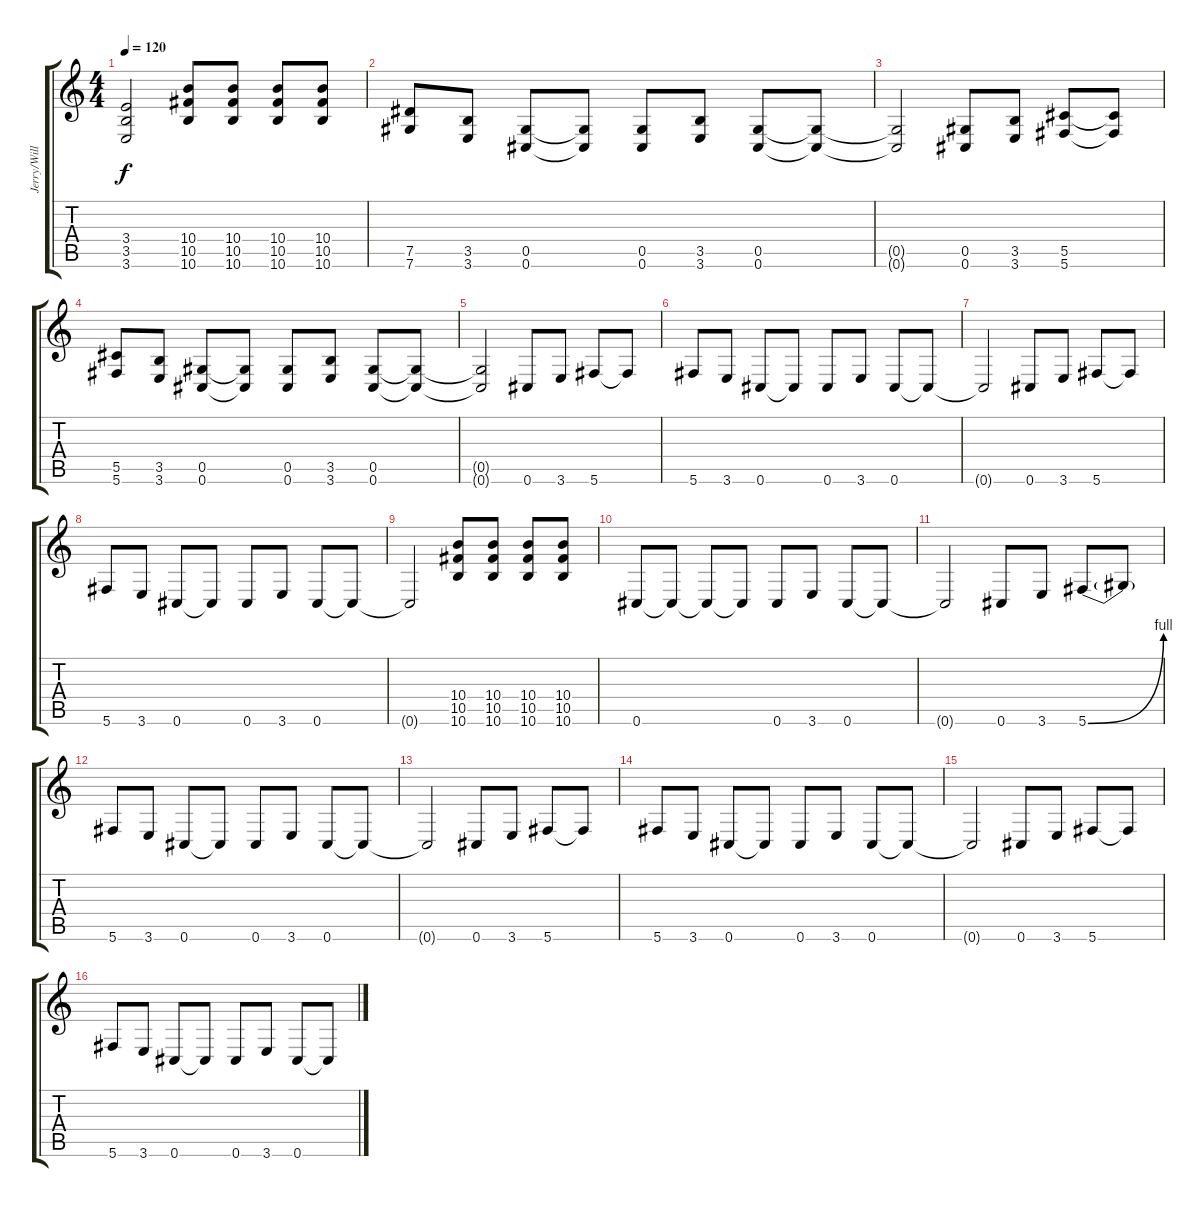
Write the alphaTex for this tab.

\track ("Jerry/Will" "Jerry/Will") {instrument overdrivenguitar}
\staff {score tabs}
\tuning (Eb4 Bb3 Gb3 Db3 Ab2 Db2) {hide}
\ts (4 4)
\tempo 120
\clef g2
\ks c
(3.4{t} 3.5{t} 3.6{t}).2{dy f volume 6} (10.4 10.5 10.6).8{volume 13} (10.4 10.5 10.6).8 (10.4 10.5 10.6).8 (10.4 10.5 10.6).8 |
(7.5 7.6).8 (3.5 3.6).8 (0.5 0.6).8 (0.5{t} 0.6{t}).8 (0.5 0.6).8 (3.5 3.6).8 (0.5 0.6).8 (0.5{t} 0.6{t}).8 |
(0.5{t} 0.6{t}).2 (0.5 0.6).8 (3.5 3.6).8 (5.5 5.6).8 (5.5{t} 5.6{t}).8 |
(5.5 5.6).8 (3.5 3.6).8 (0.5 0.6).8 (0.5{t} 0.6{t}).8 (0.5 0.6).8 (3.5 3.6).8 (0.5 0.6).8 (0.5{t} 0.6{t}).8 |
(0.5{t} 0.6{t}).2 0.6.8 3.6.8 5.6.8 5.6{t}.8 |
5.6.8 3.6.8 0.6.8 0.6{t}.8 0.6.8 3.6.8 0.6.8 0.6{t}.8 |
0.6{t}.2 0.6.8 3.6.8 5.6.8 5.6{t}.8 |
5.6.8 3.6.8 0.6.8 0.6{t}.8 0.6.8 3.6.8 0.6.8 0.6{t}.8 |
0.6{t}.2 (10.4 10.5 10.6).8 (10.4 10.5 10.6).8 (10.4 10.5 10.6).8 (10.4 10.5 10.6).8 |
0.6.8 0.6{t}.8 0.6{t}.8 0.6{t}.8 0.6.8 3.6.8 0.6.8 0.6{t}.8 |
0.6{t}.2 0.6.8 3.6.8 5.6{be (bend 0 0 60 4)}.8 5.6{t}.8 |
5.6.8 3.6.8 0.6.8 0.6{t}.8 0.6.8 3.6.8 0.6.8 0.6{t}.8 |
0.6{t}.2 0.6.8 3.6.8 5.6.8 5.6{t}.8 |
5.6.8 3.6.8 0.6.8 0.6{t}.8 0.6.8 3.6.8 0.6.8 0.6{t}.8 |
0.6{t}.2 0.6.8 3.6.8 5.6.8 5.6{t}.8 |
5.6.8 3.6.8 0.6.8 0.6{t}.8 0.6.8 3.6.8 0.6.8 0.6{t}.8
